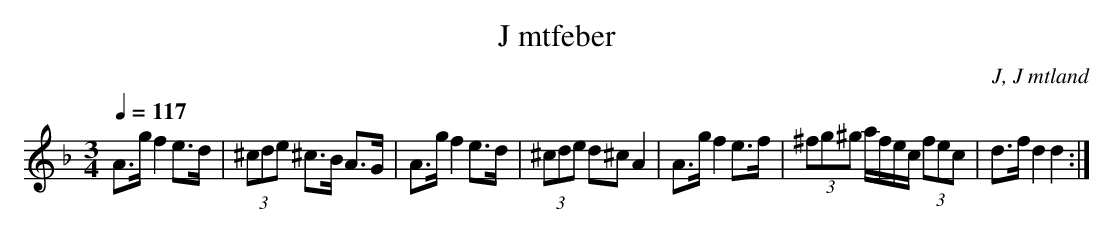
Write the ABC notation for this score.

X:1
T: J mtfeber
O: J, J mtland
M:3/4
L:1/8
Q:1/4=117
K:Dm
A>g f2 e>d|(3^cde ^c>B A>G|A>g f2 e>d|(3^cde d^c A2|A>g f2 e>f|(3^fg^g a/f/e/c/ (3fec|d>f d2 d2 :|
